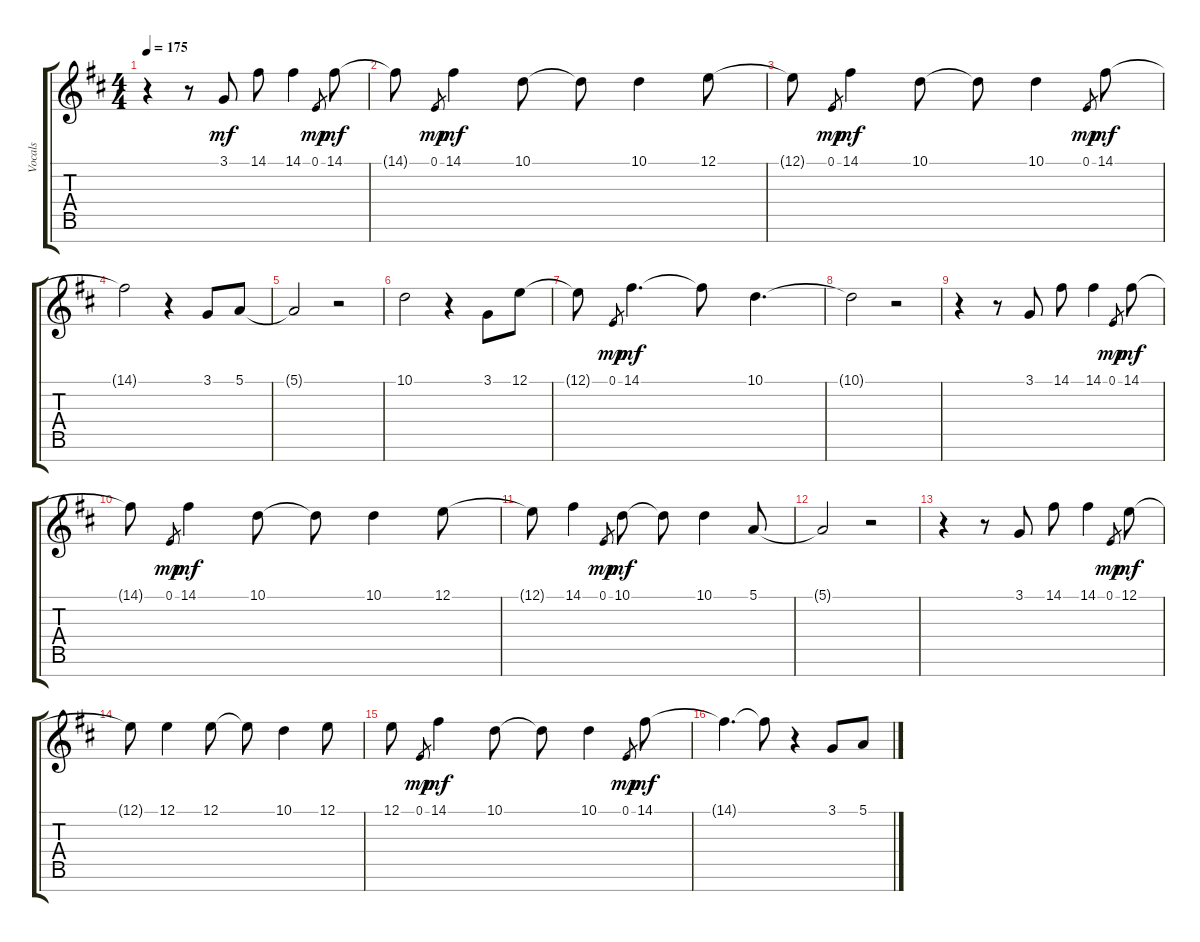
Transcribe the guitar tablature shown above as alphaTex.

\track ("Vocals" "Vocals") {instrument flute}
\staff {score tabs}
\tuning (E4 B3 G3 D3 A2 E2 B1) {hide}
\ts (4 4)
\tempo 175
\clef g2
\ks d
r.4{dy mf} r.8 3.1.8 14.1.8 14.1.4 0.1.8{gr dy mp} 14.1.8{dy mf} |
14.1{t}.8 0.1.8{gr dy mp} 14.1.4{dy mf} 10.1.8 10.1{t}.8 10.1.4 12.1.8 |
12.1{t}.8 0.1.8{gr dy mp} 14.1.4{dy mf} 10.1.8 10.1{t}.8 10.1.4 0.1.8{gr dy mp} 14.1.8{dy mf} |
14.1{t}.2 r.4 3.1.8 5.1.8 |
5.1{t}.2 r.2 |
10.1.2 r.4 3.1.8 12.1.8 |
12.1{t}.8 0.1.8{gr dy mp} 14.1.4{d dy mf} 14.1{t}.8 10.1.4{d} |
10.1{t}.2 r.2 |
r.4 r.8 3.1.8 14.1.8 14.1.4 0.1.8{gr dy mp} 14.1.8{dy mf} |
14.1{t}.8 0.1.8{gr dy mp} 14.1.4{dy mf} 10.1.8 10.1{t}.8 10.1.4 12.1.8 |
12.1{t}.8 14.1.4 0.1.8{gr dy mp} 10.1.8{dy mf} 10.1{t}.8 10.1.4 5.1.8 |
5.1{t}.2 r.2 |
r.4 r.8 3.1.8 14.1.8 14.1.4 0.1.8{gr dy mp} 12.1.8{dy mf} |
12.1{t}.8 12.1.4 12.1.8 12.1{t}.8 10.1.4 12.1.8 |
12.1.8 0.1.8{gr dy mp} 14.1.4{dy mf} 10.1.8 10.1{t}.8 10.1.4 0.1.8{gr dy mp} 14.1.8{dy mf} |
14.1{t}.4{d} 14.1{t}.8 r.4 3.1.8 5.1.8
